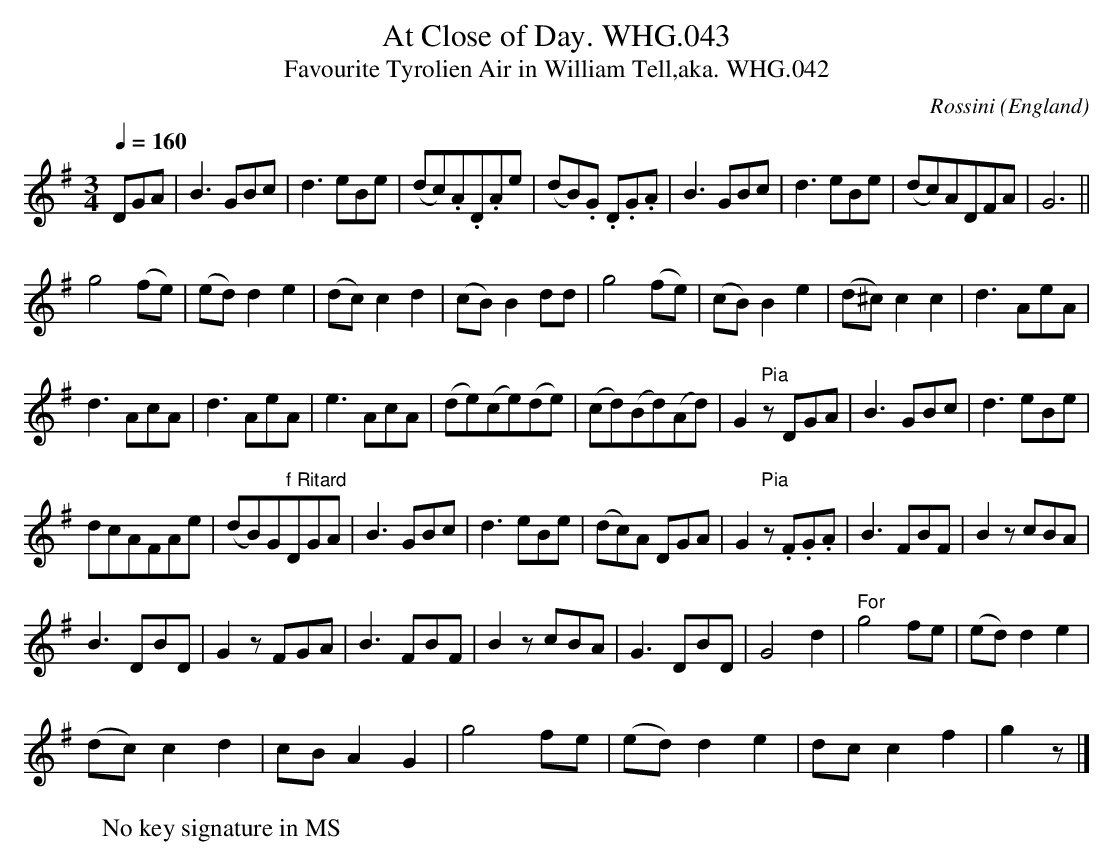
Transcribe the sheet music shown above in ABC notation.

X:1
T:At Close of Day. WHG.043
T:Favourite Tyrolien Air in William Tell,aka. WHG.042
C:Rossini
O:England
M:3/4
L:1/8
Q:1/4=160
K:G
DGA|B3GBc|d3eBe|(dc).A.D.Ae|(dB).G .D.G.A|\
B3 GBc|d3 eBe|(dc)ADFA|G6||
g4(fe)|(ed)d2e2|(dc)c2d2|(cB)B2dd|\
g4(fe)|(cB)B2e2|(d^c)c2c2|d3AeA|
d3AcA|d3AeA|e3 AcA|(de)(ce)(de)|\
(cd)(Bd)(Ad)|G2" Pia"zDGA|B3GBc|d3eBe|
dcAFAe|(dB)G" f Ritard"DGA|B3GBc|d3eBe|\
(dc)A DGA|G2" Pia"z.F.G.A|B3FBF|B2zcBA|
B3DBD|G2zFGA|B3FBF|B2zcBA|\
G3DBD|G4d2|" For"g4fe|(ed)d2e2|
(dc)c2d2|cBA2G2|g4fe|(ed)d2e2|\
dcc2f2|g2z|]
W:No key signature in MS
